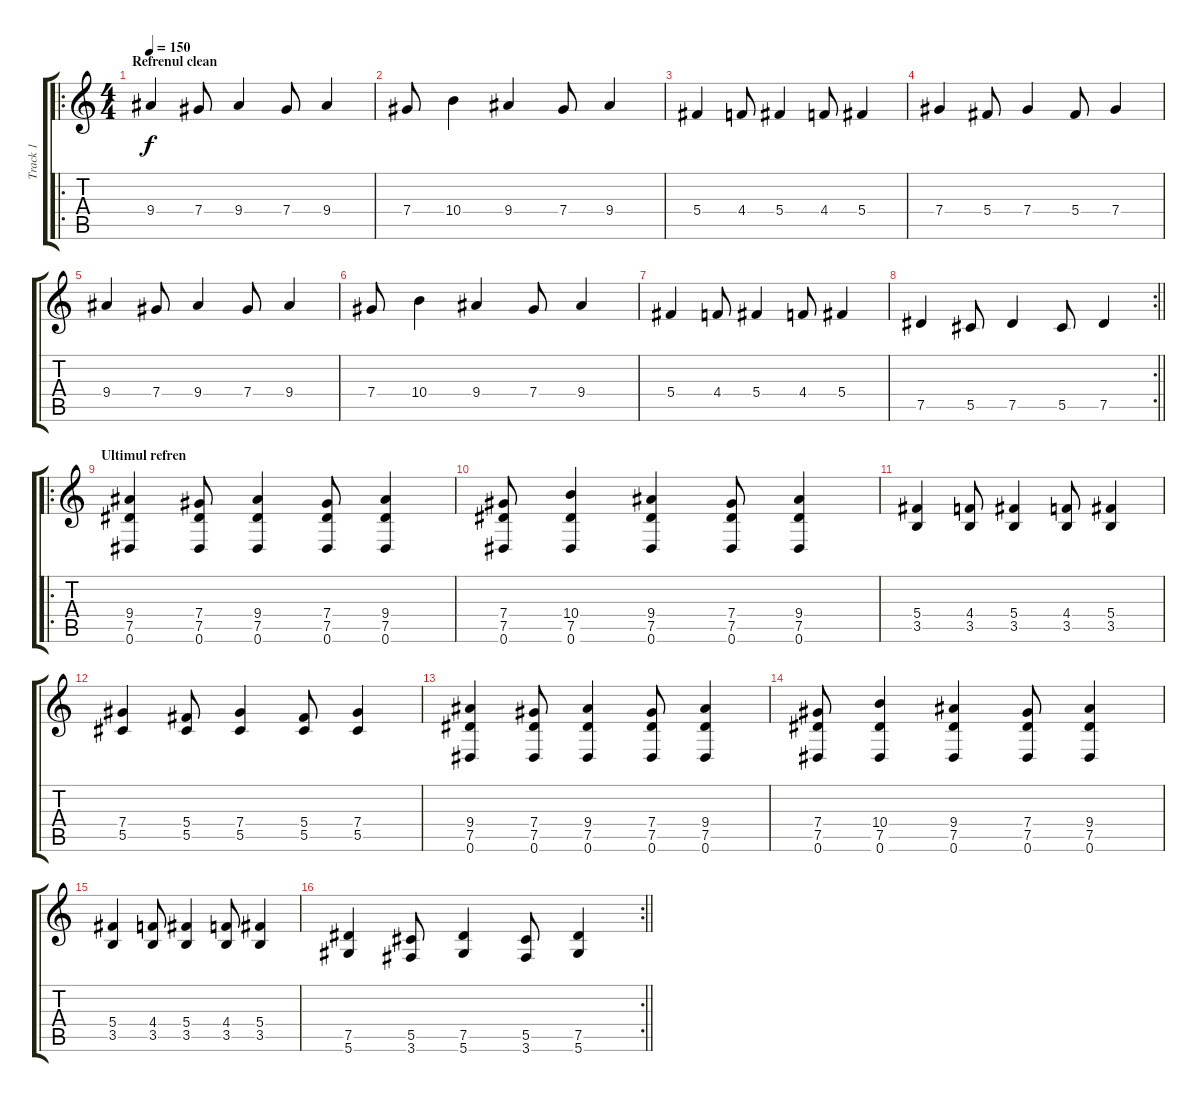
\track ("Track 1" "Track 1") {instrument overdrivenguitar}
\staff {score tabs}
\tuning (Eb4 Bb3 Gb3 Db3 Ab2 Eb2) {hide}
\ro
\ts (4 4)
\section ("" "Refrenul clean")
\tempo 150
\clef g2
\ks c
9.4.4{dy f} 7.4.8 9.4.4 7.4.8 9.4.4 |
7.4.8 10.4.4 9.4.4 7.4.8 9.4.4 |
5.4.4 4.4.8 5.4.4 4.4.8 5.4.4 |
7.4.4 5.4.8 7.4.4 5.4.8 7.4.4 |
9.4.4 7.4.8 9.4.4 7.4.8 9.4.4 |
7.4.8 10.4.4 9.4.4 7.4.8 9.4.4 |
5.4.4 4.4.8 5.4.4 4.4.8 5.4.4 |
\rc 2
\barLineRight lightlight
7.5.4 5.5.8 7.5.4 5.5.8 7.5.4 |
\ro
\section ("" "Ultimul refren")
(9.4 7.5 0.6).4 (7.4 7.5 0.6).8 (9.4 7.5 0.6).4 (7.4 7.5 0.6).8 (9.4 7.5 0.6).4 |
(7.4 7.5 0.6).8 (10.4 7.5 0.6).4 (9.4 7.5 0.6).4 (7.4 7.5 0.6).8 (9.4 7.5 0.6).4 |
(5.4 3.5).4 (4.4 3.5).8 (5.4 3.5).4 (4.4 3.5).8 (5.4 3.5).4 |
(7.4 5.5).4 (5.4 5.5).8 (7.4 5.5).4 (5.4 5.5).8 (7.4 5.5).4 |
(9.4 7.5 0.6).4 (7.4 7.5 0.6).8 (9.4 7.5 0.6).4 (7.4 7.5 0.6).8 (9.4 7.5 0.6).4 |
(7.4 7.5 0.6).8 (10.4 7.5 0.6).4 (9.4 7.5 0.6).4 (7.4 7.5 0.6).8 (9.4 7.5 0.6).4 |
(5.4 3.5).4 (4.4 3.5).8 (5.4 3.5).4 (4.4 3.5).8 (5.4 3.5).4 |
\rc 2
\barLineRight lightlight
(7.5 5.6).4 (5.5 3.6).8 (7.5 5.6).4 (5.5 3.6).8 (7.5 5.6).4
